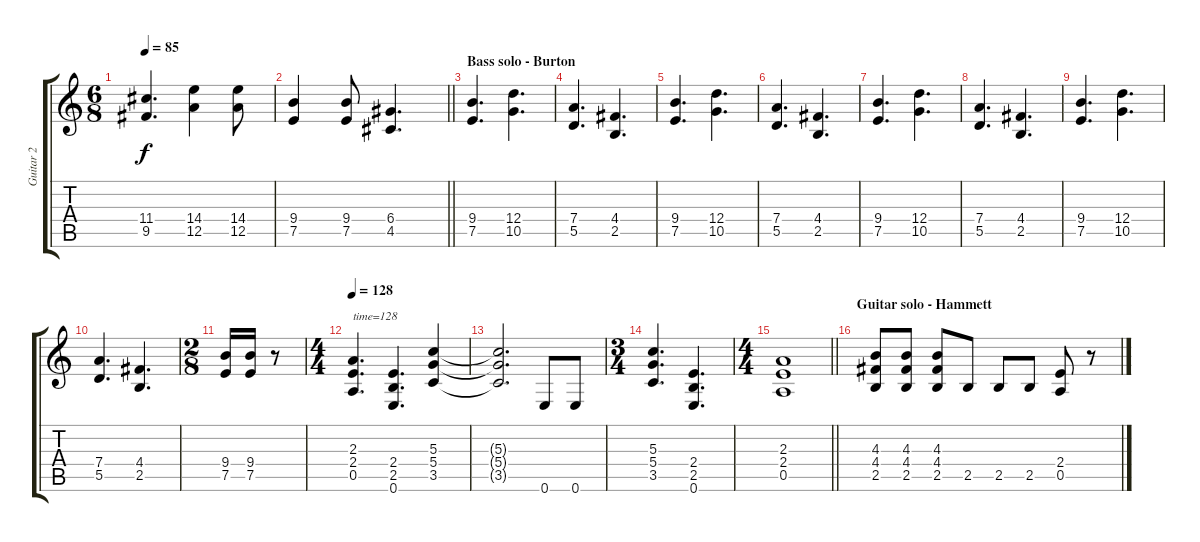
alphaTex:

\track ("Guitar 2" "Guitar 2") {instrument distortionguitar}
\staff {score tabs}
\tuning (E4 B3 G3 D3 A2 E2) {hide}
\ts (6 8)
\tempo 85
\clef g2
\ks c
(11.4 9.5).4{d dy f} (14.4 12.5).4 (14.4 12.5).8 |
\barLineRight lightlight
(9.4 7.5).4 (9.4 7.5).8 (6.4 4.5).4{d} |
\section ("" "Bass solo - Burton")
(9.4 7.5).4{d volume 10} (12.4 10.5).4{d} |
(7.4 5.5).4{d} (4.4 2.5).4{d} |
(9.4 7.5).4{d} (12.4 10.5).4{d} |
(7.4 5.5).4{d} (4.4 2.5).4{d} |
(9.4 7.5).4{d} (12.4 10.5).4{d} |
(7.4 5.5).4{d} (4.4 2.5).4{d} |
(9.4 7.5).4{d} (12.4 10.5).4{d} |
(7.4 5.5).4{d} (4.4 2.5).4{d} |
\ts (2 8)
(9.4 7.5).16{volume 15} (9.4 7.5).16 r.8 |
\ts (4 4)
\tempo 128
(2.3 2.4 0.5).4{d txt "time=128"} (2.4 2.5 0.6).4{d} (5.3 5.4 3.5).4 |
(5.3{t} 5.4{t} 3.5{t}).2{d} 0.6.8 0.6.8 |
\ts (3 4)
(5.3 5.4 3.5).4{d} (2.4 2.5 0.6).4{d} |
\ts (4 4)
\barLineRight lightlight
(2.3 2.4 0.5).1 |
\section ("" "Guitar solo - Hammett")
(4.3 4.4 2.5).8{volume 13} (4.3 4.4 2.5).8 (4.3 4.4 2.5).8 2.5.8 2.5.8 2.5.8 (2.4 0.5).8 r.8
